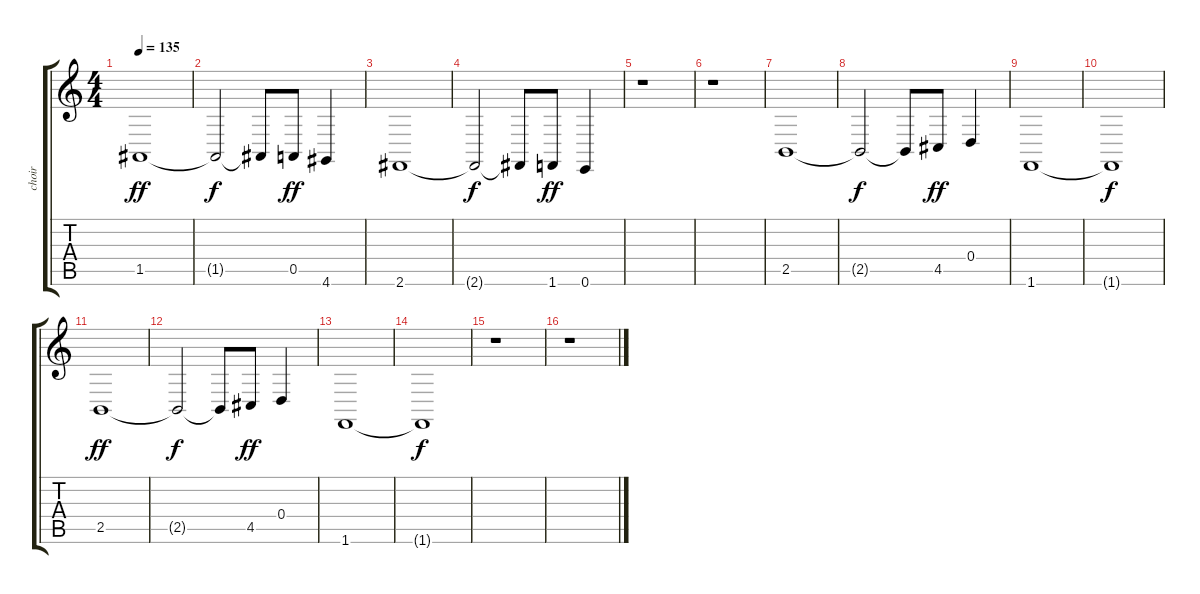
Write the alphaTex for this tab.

\track ("choir" "choir") {instrument choiraahs}
\staff {score tabs}
\tuning (E4 B3 G3 D3 A2 E2) {hide}
\ts (4 4)
\tempo 135
\clef g2
\ks c
1.5.1{dy ff} |
1.5{t}.2{dy f} 1.5{t}.8 0.5.8{dy ff} 4.6.4 |
2.6.1 |
2.6{t}.2{dy f} 2.6{t}.8 1.6.8{dy ff} 0.6.4 |
r.1 |
r.1 |
2.5.1 |
2.5{t}.2{dy f} 2.5{t}.8 4.5.8{dy ff} 0.4.4 |
1.6.1 |
1.6{t}.1{dy f} |
2.5.1{dy ff} |
2.5{t}.2{dy f} 2.5{t}.8 4.5.8{dy ff} 0.4.4 |
1.6.1 |
1.6{t}.1{dy f} |
r.1 |
r.1
